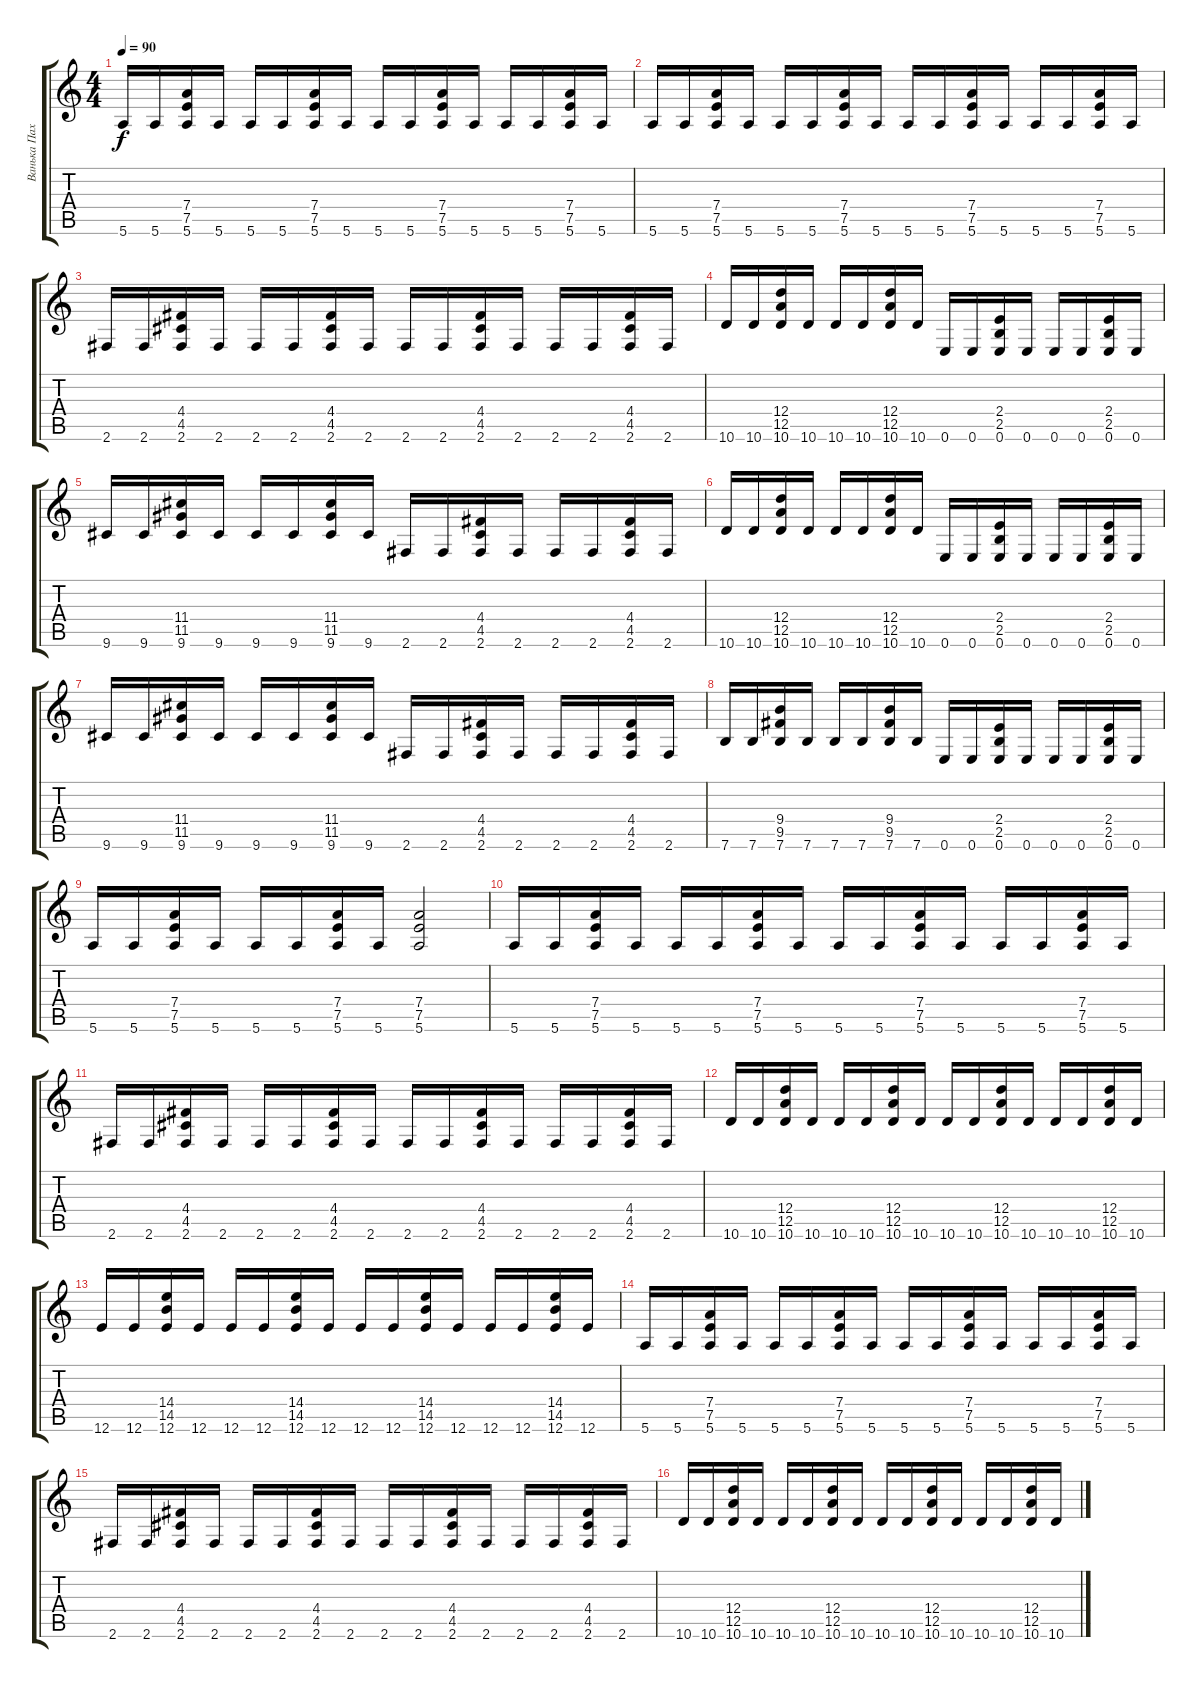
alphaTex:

\track ("Ванька Пахомов" "Ванька Пах") {instrument distortionguitar}
\staff {score tabs}
\tuning (E4 B3 G3 D3 A2 E2) {hide}
\ts (4 4)
\tempo 90
\clef g2
\ks c
5.6.16{dy f} 5.6.16 (7.4 7.5 5.6).16 5.6.16 5.6.16 5.6.16 (7.4 7.5 5.6).16 5.6.16 5.6.16 5.6.16 (7.4 7.5 5.6).16 5.6.16 5.6.16 5.6.16 (7.4 7.5 5.6).16 5.6.16 |
5.6.16 5.6.16 (7.4 7.5 5.6).16 5.6.16 5.6.16 5.6.16 (7.4 7.5 5.6).16 5.6.16 5.6.16 5.6.16 (7.4 7.5 5.6).16 5.6.16 5.6.16 5.6.16 (7.4 7.5 5.6).16 5.6.16 |
2.6.16 2.6.16 (4.4 4.5 2.6).16 2.6.16 2.6.16 2.6.16 (4.4 4.5 2.6).16 2.6.16 2.6.16 2.6.16 (4.4 4.5 2.6).16 2.6.16 2.6.16 2.6.16 (4.4 4.5 2.6).16 2.6.16 |
10.6.16 10.6.16 (12.4 12.5 10.6).16 10.6.16 10.6.16 10.6.16 (12.4 12.5 10.6).16 10.6.16 0.6.16 0.6.16 (2.4 2.5 0.6).16 0.6.16 0.6.16 0.6.16 (2.4 2.5 0.6).16 0.6.16 |
9.6.16 9.6.16 (11.4 11.5 9.6).16 9.6.16 9.6.16 9.6.16 (11.4 11.5 9.6).16 9.6.16 2.6.16 2.6.16 (4.4 4.5 2.6).16 2.6.16 2.6.16 2.6.16 (4.4 4.5 2.6).16 2.6.16 |
10.6.16 10.6.16 (12.4 12.5 10.6).16 10.6.16 10.6.16 10.6.16 (12.4 12.5 10.6).16 10.6.16 0.6.16 0.6.16 (2.4 2.5 0.6).16 0.6.16 0.6.16 0.6.16 (2.4 2.5 0.6).16 0.6.16 |
9.6.16 9.6.16 (11.4 11.5 9.6).16 9.6.16 9.6.16 9.6.16 (11.4 11.5 9.6).16 9.6.16 2.6.16 2.6.16 (4.4 4.5 2.6).16 2.6.16 2.6.16 2.6.16 (4.4 4.5 2.6).16 2.6.16 |
7.6.16 7.6.16 (9.4 9.5 7.6).16 7.6.16 7.6.16 7.6.16 (9.4 9.5 7.6).16 7.6.16 0.6.16 0.6.16 (2.4 2.5 0.6).16 0.6.16 0.6.16 0.6.16 (2.4 2.5 0.6).16 0.6.16 |
5.6.16 5.6.16 (7.4 7.5 5.6).16 5.6.16 5.6.16 5.6.16 (7.4 7.5 5.6).16 5.6.16 (7.4 7.5 5.6).2 |
5.6.16 5.6.16 (7.4 7.5 5.6).16 5.6.16 5.6.16 5.6.16 (7.4 7.5 5.6).16 5.6.16 5.6.16 5.6.16 (7.4 7.5 5.6).16 5.6.16 5.6.16 5.6.16 (7.4 7.5 5.6).16 5.6.16 |
2.6.16 2.6.16 (4.4 4.5 2.6).16 2.6.16 2.6.16 2.6.16 (4.4 4.5 2.6).16 2.6.16 2.6.16 2.6.16 (4.4 4.5 2.6).16 2.6.16 2.6.16 2.6.16 (4.4 4.5 2.6).16 2.6.16 |
10.6.16 10.6.16 (12.4 12.5 10.6).16 10.6.16 10.6.16 10.6.16 (12.4 12.5 10.6).16 10.6.16 10.6.16 10.6.16 (12.4 12.5 10.6).16 10.6.16 10.6.16 10.6.16 (12.4 12.5 10.6).16 10.6.16 |
12.6.16 12.6.16 (14.4 14.5 12.6).16 12.6.16 12.6.16 12.6.16 (14.4 14.5 12.6).16 12.6.16 12.6.16 12.6.16 (14.4 14.5 12.6).16 12.6.16 12.6.16 12.6.16 (14.4 14.5 12.6).16 12.6.16 |
5.6.16 5.6.16 (7.4 7.5 5.6).16 5.6.16 5.6.16 5.6.16 (7.4 7.5 5.6).16 5.6.16 5.6.16 5.6.16 (7.4 7.5 5.6).16 5.6.16 5.6.16 5.6.16 (7.4 7.5 5.6).16 5.6.16 |
2.6.16 2.6.16 (4.4 4.5 2.6).16 2.6.16 2.6.16 2.6.16 (4.4 4.5 2.6).16 2.6.16 2.6.16 2.6.16 (4.4 4.5 2.6).16 2.6.16 2.6.16 2.6.16 (4.4 4.5 2.6).16 2.6.16 |
10.6.16 10.6.16 (12.4 12.5 10.6).16 10.6.16 10.6.16 10.6.16 (12.4 12.5 10.6).16 10.6.16 10.6.16 10.6.16 (12.4 12.5 10.6).16 10.6.16 10.6.16 10.6.16 (12.4 12.5 10.6).16 10.6.16
